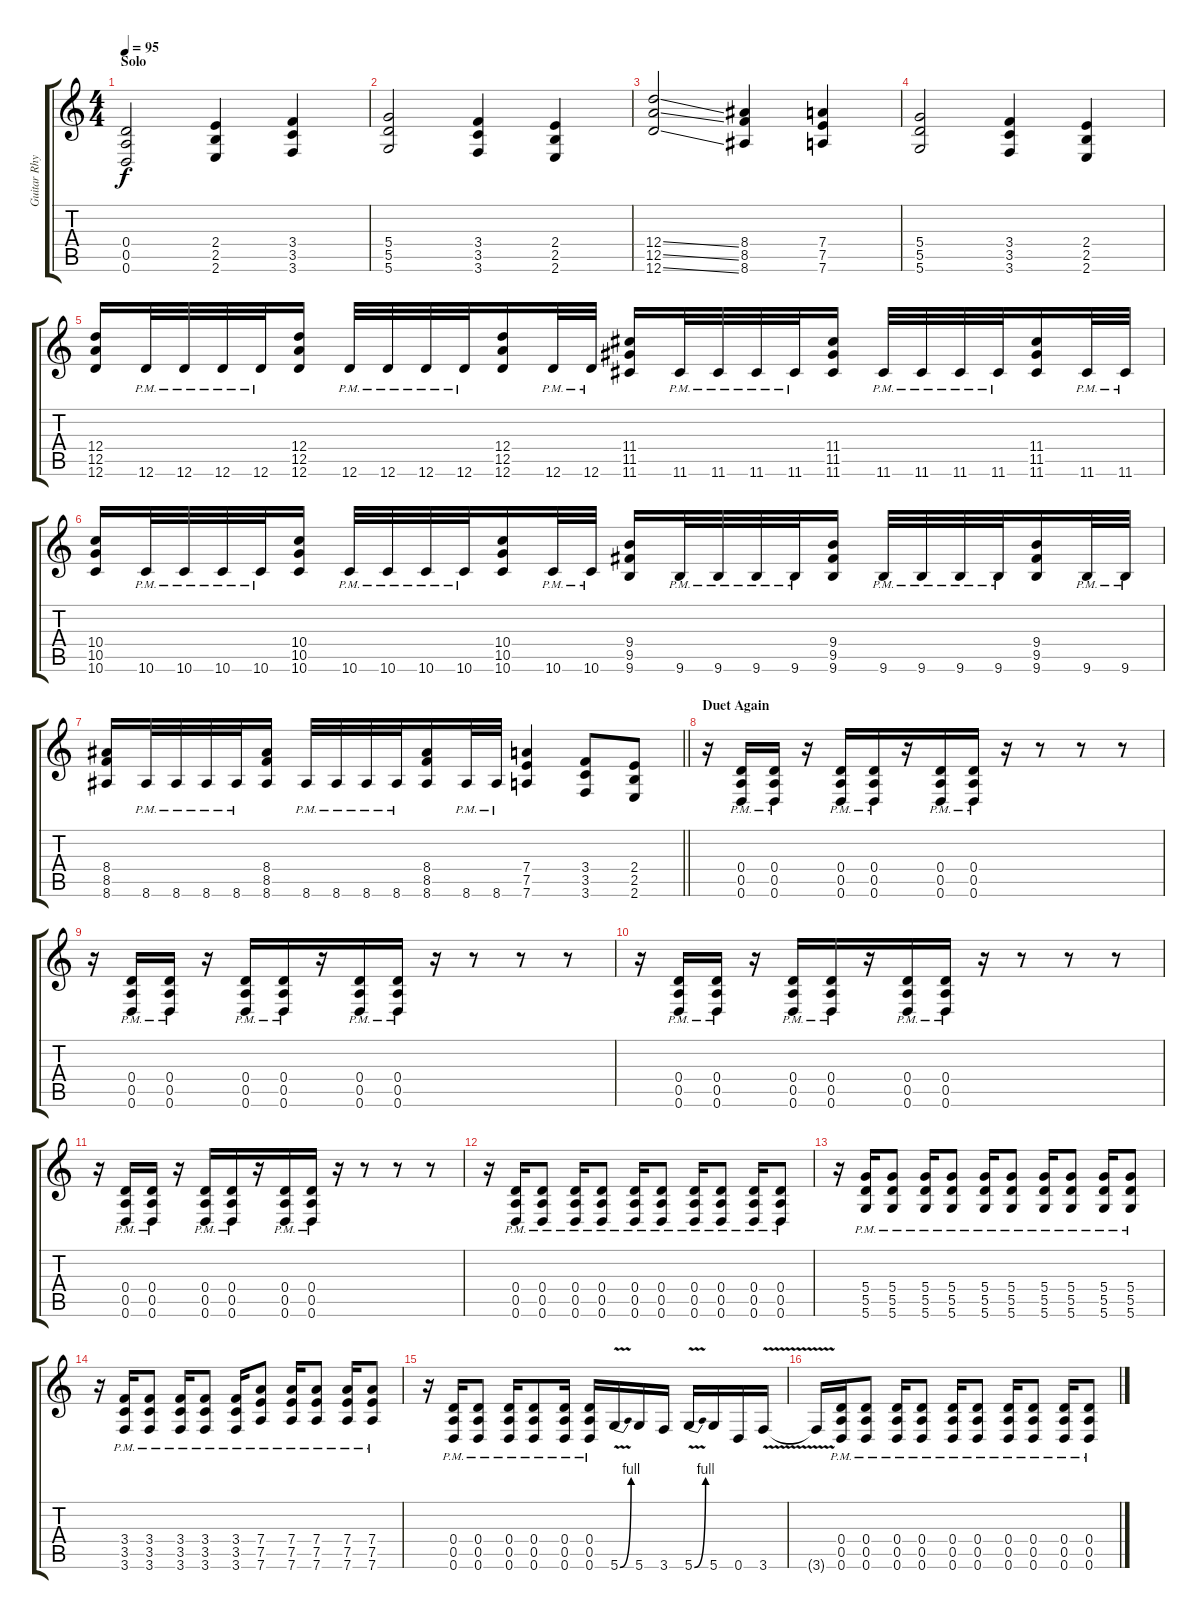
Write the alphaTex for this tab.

\track ("Guitar Rhythm Synyster" "Guitar Rhy") {instrument distortionguitar}
\staff {score tabs}
\tuning (E4 B3 G3 D3 A2 D2) {hide}
\ts (4 4)
\section ("" "Solo")
\tempo 95
\clef g2
\ks c
(0.4 0.5 0.6).2{dy f} (2.4 2.5 2.6).4 (3.4 3.5 3.6).4 |
(5.4 5.5 5.6).2 (3.4 3.5 3.6).4 (2.4 2.5 2.6).4 |
(12.4{ss} 12.5{ss} 12.6{ss}).2 (8.4 8.5 8.6).4 (7.4 7.5 7.6).4 |
(5.4 5.5 5.6).2 (3.4 3.5 3.6).4 (2.4 2.5 2.6).4 |
(12.4 12.5 12.6).16 12.6{pm}.32 12.6{pm}.32 12.6{pm}.32 12.6{pm}.32 (12.4 12.5 12.6).16 12.6{pm}.32 12.6{pm}.32 12.6{pm}.32 12.6{pm}.32 (12.4 12.5 12.6).16 12.6{pm}.32 12.6{pm}.32 (11.4 11.5 11.6).16 11.6{pm}.32 11.6{pm}.32 11.6{pm}.32 11.6{pm}.32 (11.4 11.5 11.6).16 11.6{pm}.32 11.6{pm}.32 11.6{pm}.32 11.6{pm}.32 (11.4 11.5 11.6).16 11.6{pm}.32 11.6{pm}.32 |
(10.4 10.5 10.6).16 10.6{pm}.32 10.6{pm}.32 10.6{pm}.32 10.6{pm}.32 (10.4 10.5 10.6).16 10.6{pm}.32 10.6{pm}.32 10.6{pm}.32 10.6{pm}.32 (10.4 10.5 10.6).16 10.6{pm}.32 10.6{pm}.32 (9.4 9.5 9.6).16 9.6{pm}.32 9.6{pm}.32 9.6{pm}.32 9.6{pm}.32 (9.4 9.5 9.6).16 9.6{pm}.32 9.6{pm}.32 9.6{pm}.32 9.6{pm}.32 (9.4 9.5 9.6).16 9.6{pm}.32 9.6{pm}.32 |
\barLineRight lightlight
(8.4 8.5 8.6).16 8.6{pm}.32 8.6{pm}.32 8.6{pm}.32 8.6{pm}.32 (8.4 8.5 8.6).16 8.6{pm}.32 8.6{pm}.32 8.6{pm}.32 8.6{pm}.32 (8.4 8.5 8.6).16 8.6{pm}.32 8.6{pm}.32 (7.4 7.5 7.6).4 (3.4 3.5 3.6).8 (2.4 2.5 2.6).8 |
\section ("" "Duet Again")
r.16 (0.4{pm} 0.5{pm} 0.6{pm}).16 (0.4{pm} 0.5{pm} 0.6{pm}).16 r.16 (0.4{pm} 0.5{pm} 0.6{pm}).16 (0.4{pm} 0.5{pm} 0.6{pm}).16 r.16 (0.4{pm} 0.5{pm} 0.6{pm}).16{beam merge} (0.4{pm} 0.5{pm} 0.6{pm}).16 r.16 r.8 r.8 r.8 |
r.16 (0.4{pm} 0.5{pm} 0.6{pm}).16 (0.4{pm} 0.5{pm} 0.6{pm}).16 r.16 (0.4{pm} 0.5{pm} 0.6{pm}).16 (0.4{pm} 0.5{pm} 0.6{pm}).16 r.16 (0.4{pm} 0.5{pm} 0.6{pm}).16{beam merge} (0.4{pm} 0.5{pm} 0.6{pm}).16 r.16 r.8 r.8 r.8 |
r.16 (0.4{pm} 0.5{pm} 0.6{pm}).16 (0.4{pm} 0.5{pm} 0.6{pm}).16 r.16 (0.4{pm} 0.5{pm} 0.6{pm}).16 (0.4{pm} 0.5{pm} 0.6{pm}).16 r.16 (0.4{pm} 0.5{pm} 0.6{pm}).16{beam merge} (0.4{pm} 0.5{pm} 0.6{pm}).16 r.16 r.8 r.8 r.8 |
r.16 (0.4{pm} 0.5{pm} 0.6{pm}).16 (0.4{pm} 0.5{pm} 0.6{pm}).16 r.16 (0.4{pm} 0.5{pm} 0.6{pm}).16 (0.4{pm} 0.5{pm} 0.6{pm}).16 r.16 (0.4{pm} 0.5{pm} 0.6{pm}).16{beam merge} (0.4{pm} 0.5{pm} 0.6{pm}).16 r.16 r.8 r.8 r.8 |
r.16 (0.4{pm} 0.5{pm} 0.6{pm}).16 (0.4{pm} 0.5{pm} 0.6{pm}).8 (0.4{pm} 0.5{pm} 0.6{pm}).16 (0.4{pm} 0.5{pm} 0.6{pm}).8{beam split} (0.4{pm} 0.5{pm} 0.6{pm}).16{beam merge} (0.4{pm} 0.5{pm} 0.6{pm}).8{beam split} (0.4{pm} 0.5{pm} 0.6{pm}).16 (0.4{pm} 0.5{pm} 0.6{pm}).8 (0.4{pm} 0.5{pm} 0.6{pm}).16 (0.4{pm} 0.5{pm} 0.6{pm}).8 |
r.16 (5.4{pm} 5.5{pm} 5.6{pm}).16 (5.4{pm} 5.5{pm} 5.6{pm}).8 (5.4{pm} 5.5{pm} 5.6{pm}).16 (5.4{pm} 5.5{pm} 5.6{pm}).8{beam split} (5.4{pm} 5.5{pm} 5.6{pm}).16{beam merge} (5.4{pm} 5.5{pm} 5.6{pm}).8{beam split} (5.4{pm} 5.5{pm} 5.6{pm}).16 (5.4{pm} 5.5{pm} 5.6{pm}).8 (5.4{pm} 5.5{pm} 5.6{pm}).16 (5.4{pm} 5.5{pm} 5.6{pm}).8 |
r.16 (3.4{pm} 3.5{pm} 3.6{pm}).16 (3.4{pm} 3.5{pm} 3.6{pm}).8 (3.4{pm} 3.5{pm} 3.6{pm}).16 (3.4{pm} 3.5{pm} 3.6{pm}).8{beam split} (3.4{pm} 3.5{pm} 3.6{pm}).16{beam merge} (7.4{pm} 7.5{pm} 7.6{pm}).8{beam split} (7.4{pm} 7.5{pm} 7.6{pm}).16 (7.4{pm} 7.5{pm} 7.6{pm}).8 (7.4{pm} 7.5{pm} 7.6{pm}).16 (7.4{pm} 7.5{pm} 7.6{pm}).8 |
r.16 (0.4{pm} 0.5{pm} 0.6{pm}).16 (0.4{pm} 0.5{pm} 0.6{pm}).8 (0.4{pm} 0.5{pm} 0.6{pm}).16 (0.4{pm} 0.5{pm} 0.6{pm}).8 (0.4{pm} 0.5{pm} 0.6{pm}).16 (0.4{pm} 0.5{pm} 0.6{pm}).16 5.6{be (bend 0 0 60 4) v}.16 5.6.16 3.6.16 5.6{be (bend 0 0 60 4) v}.16 5.6.16 0.6.16 3.6{v}.16 |
3.6{t}.16 (0.4{pm} 0.5{pm} 0.6{pm}).16 (0.4{pm} 0.5{pm} 0.6{pm}).8 (0.4{pm} 0.5{pm} 0.6{pm}).16 (0.4{pm} 0.5{pm} 0.6{pm}).8{beam split} (0.4{pm} 0.5{pm} 0.6{pm}).16{beam merge} (0.4{pm} 0.5{pm} 0.6{pm}).8{beam split} (0.4{pm} 0.5{pm} 0.6{pm}).16 (0.4{pm} 0.5{pm} 0.6{pm}).8 (0.4{pm} 0.5{pm} 0.6{pm}).16 (0.4{pm} 0.5{pm} 0.6{pm}).8
